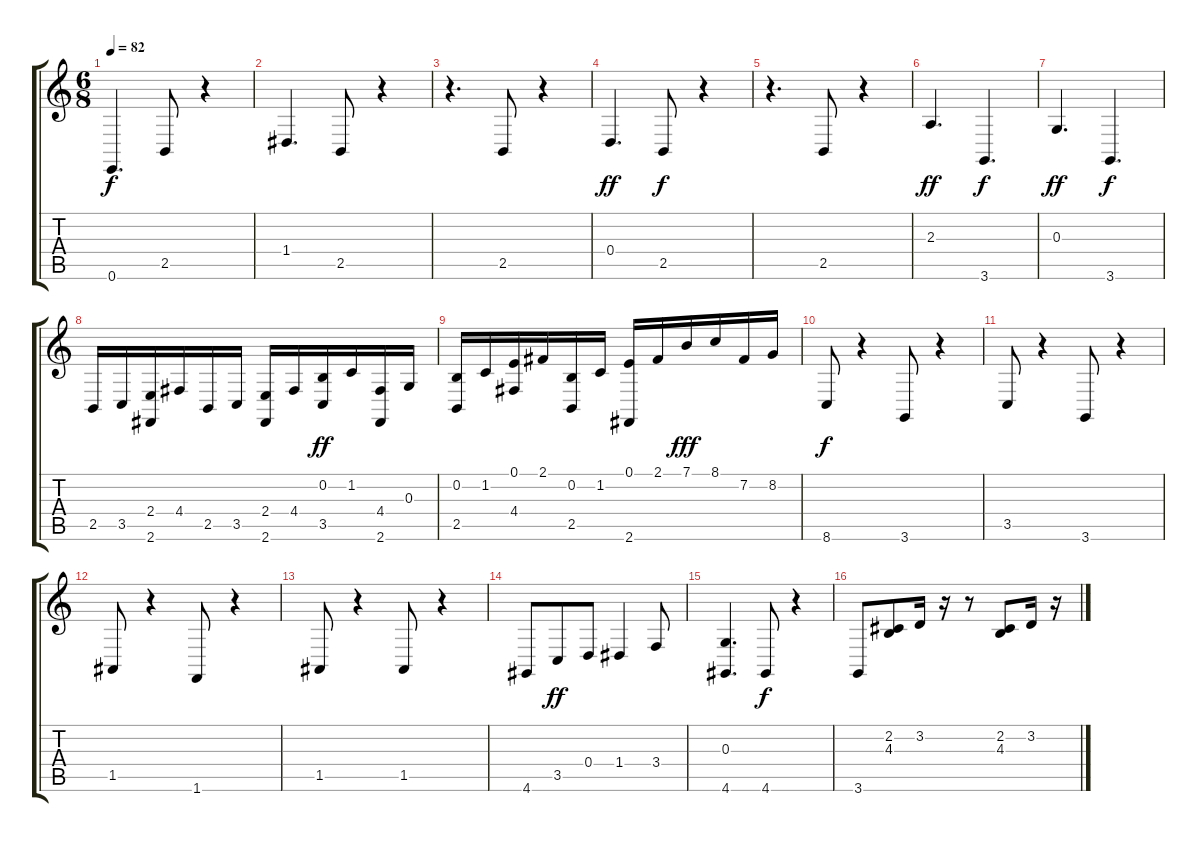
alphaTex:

\track "" {instrument synthstrings2}
\staff {score tabs}
\tuning (E4 B3 G3 D3 A2 E2) {hide}
\ts (6 8)
\tempo 82
\clef g2
\ks c
0.6.4{d dy f} 2.5.8 r.4 |
1.4.4{d} 2.5.8 r.4 |
r.4{d} 2.5.8 r.4 |
0.4.4{d dy ff} 2.5.8{dy f} r.4 |
r.4{d} 2.5.8 r.4 |
2.3.4{d dy ff} 3.6.4{d dy f} |
0.3.4{d dy ff} 3.6.4{d dy f} |
2.5.16 3.5.16 (2.4 2.6).16 4.4.16 2.5.16 3.5.16 (2.4 2.6).16 4.4.16 (0.2 3.5).16{dy ff} 1.2.16 (4.4 2.6).16 0.3.16 |
(0.2 2.5).16 1.2.16 (0.1 4.4).16 2.1.16 (0.2 2.5).16 1.2.16 (0.1 2.6).16 2.1.16 7.1.16{dy fff} 8.1.16 7.2.16 8.2.16 |
8.6.8{dy f volume 13} r.4 3.6.8 r.4 |
3.5.8 r.4 3.6.8 r.4 |
1.5.8 r.4 1.6.8 r.4 |
1.5.8 r.4 1.5.8 r.4 |
4.6.8 3.5.8{dy ff} 0.4.8 1.4.4 3.4.8 |
(0.3 4.6).4{d} 4.6.8{dy f} r.4 |
3.6.8 (2.2 4.3).8 3.2.16 r.16 r.8 (2.2 4.3).8 3.2.16 r.16
